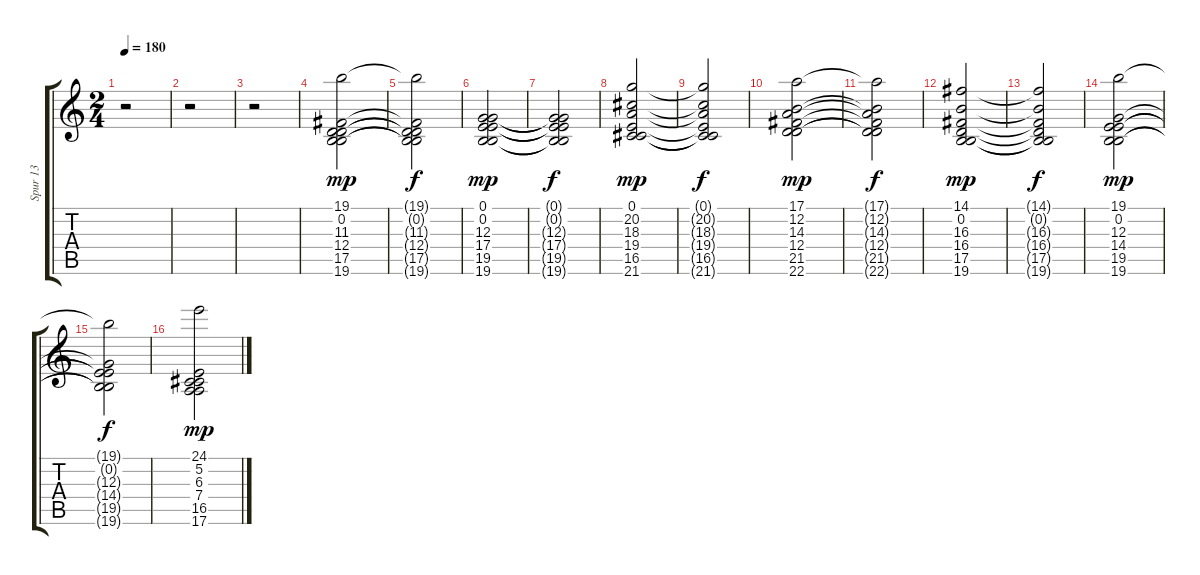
\track ("Spur 13" "Spur 13") {instrument synthbrass2}
\staff {score tabs}
\tuning (E4 B3 G3 D3 A2 E2) {hide}
\ts (2 4)
\tempo 180
\clef g2
\ks c
r.2{dy f} |
r.2 |
r.2 |
(19.1 0.2 11.3 12.4 17.5 19.6).2{dy mp} |
(19.1{t} 0.2{t} 11.3{t} 12.4{t} 17.5{t} 19.6{t}).2{dy f} |
(0.1 0.2 12.3 17.4 19.5 19.6).2{dy mp} |
(0.1{t} 0.2{t} 12.3{t} 17.4{t} 19.5{t} 19.6{t}).2{dy f} |
(0.1 20.2 18.3 19.4 16.5 21.6).2{dy mp} |
(0.1{t} 20.2{t} 18.3{t} 19.4{t} 16.5{t} 21.6{t}).2{dy f} |
(17.1 12.2 14.3 12.4 21.5 22.6).2{dy mp} |
(17.1{t} 12.2{t} 14.3{t} 12.4{t} 21.5{t} 22.6{t}).2{dy f} |
(14.1 0.2 16.3 16.4 17.5 19.6).2{dy mp} |
(14.1{t} 0.2{t} 16.3{t} 16.4{t} 17.5{t} 19.6{t}).2{dy f} |
(19.1 0.2 12.3 14.4 19.5 19.6).2{dy mp} |
(19.1{t} 0.2{t} 12.3{t} 14.4{t} 19.5{t} 19.6{t}).2{dy f} |
(24.1 5.2 6.3 7.4 16.5 17.6).2{dy mp}
